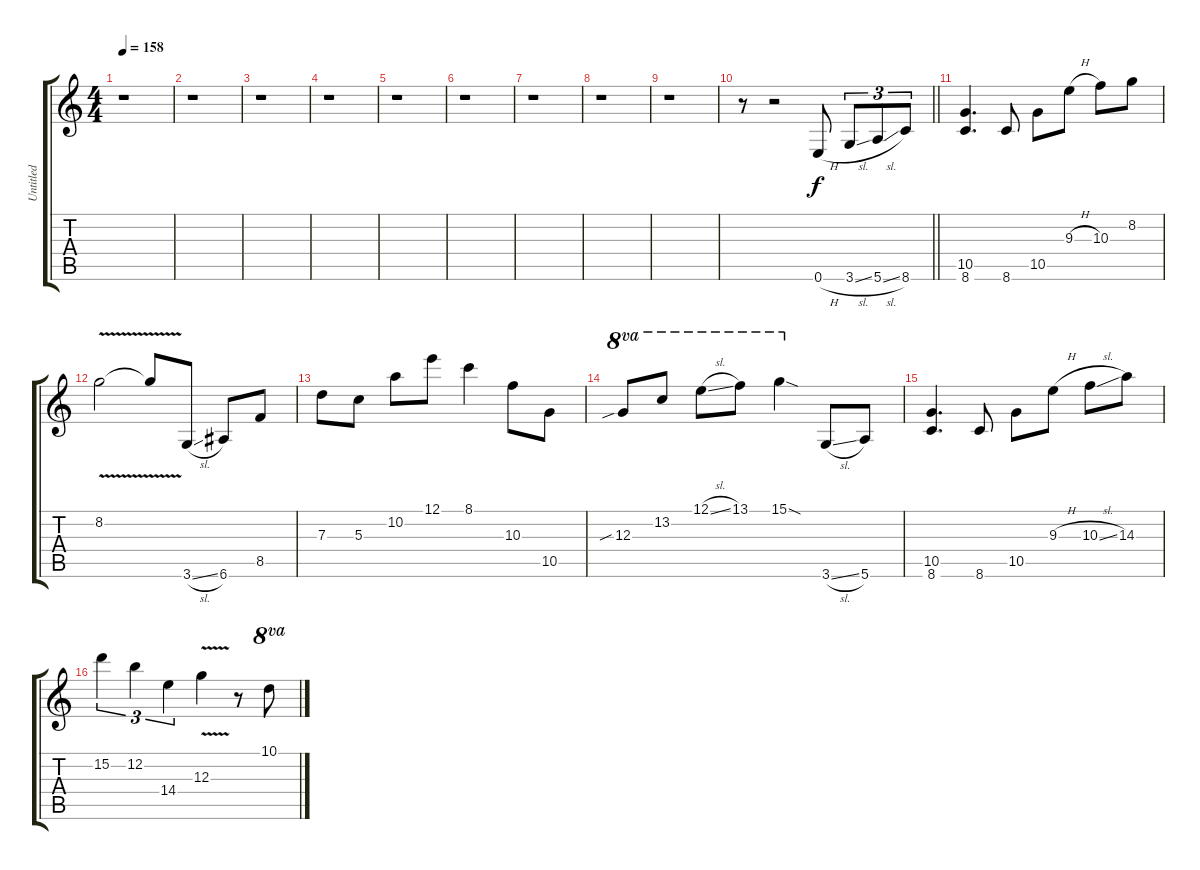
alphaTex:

\track ("Untitled" "Untitled") {instrument overdrivenguitar}
\staff {score tabs}
\tuning (E4 B3 G3 D3 A2 E2) {hide}
\ts (4 4)
\tempo 158
\clef g2
\ks c
r.1{dy f} |
r.1 |
r.1 |
r.1 |
r.1 |
r.1 |
r.1 |
r.1 |
r.1 |
\barLineRight lightlight
r.8 r.2 0.6{h}.8 3.6{sl}.8{tu (3 2)} 5.6{sl}.8{tu (3 2)} 8.6.8{tu (3 2)} |
(10.5 8.6).4{d} 8.6.8 10.5.8 9.3{h}.8 10.3.8 8.2.8 |
8.2{v}.2 8.2{t}.8 3.6{sl}.8 6.6.8 8.5.8 |
7.3.8 5.3.8 10.2.8 12.1.8 8.1.4 10.3.8 10.5.8 |
12.3{sib}.8{ot 8va} 13.2.8{ot 8va} 12.1{sl}.8{ot 8va} 13.1.8{ot 8va} 15.1{sod}.4{ot 8va} 3.6{sl}.8 5.6.8 |
(10.5 8.6).4{d} 8.6.8 10.5.8 9.3{h}.8 10.3{sl}.8 14.3.8 |
15.2.4{tu (3 2)} 12.2.4{tu (3 2)} 14.4.4{tu (3 2)} 12.3{v}.4 r.8 10.1.8{ot 8va}
